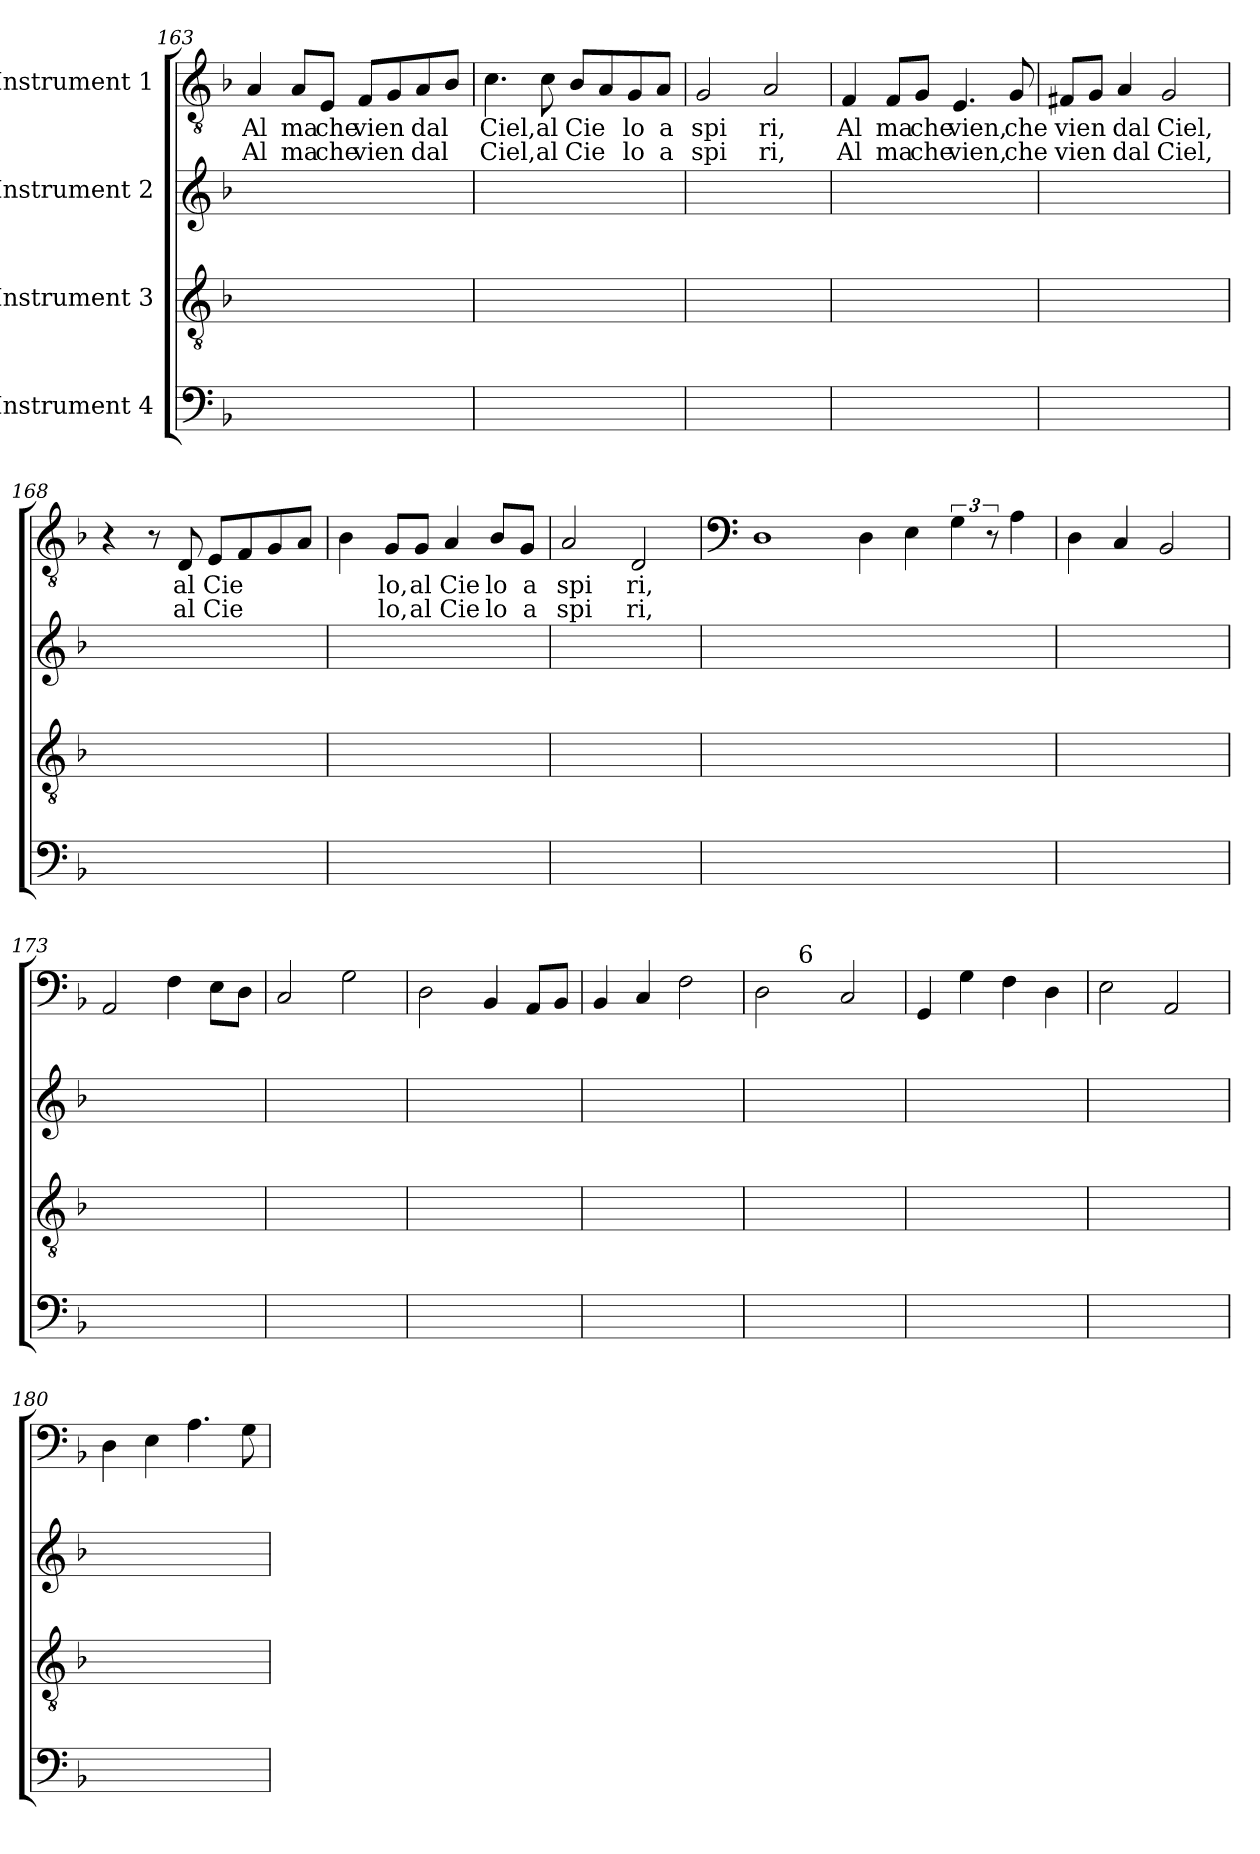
**kern	**kern	**kern	**kern	**text	**text
*part4	*part3	*part2	*part1	*part1	*part1
*staff4	*staff3	*staff2	*staff1	*staff1	*staff1
*I"Instrument 4	*I"Instrument 3	*I"Instrument 2	*I"Instrument 1	*	*
*clefF4	*clefGv2	*clefG2	*clefGv2	*	*
*k[b-]	*k[b-]	*k[b-]	*k[b-]	*	*
*F:	*F:	*F:	*F:	*	*
=163	=163	=163	=163	=163	=163
!	!	!	!	!LO:LY:b	!LO:LY:b
1ryy	1ryy	1ryy	4A/	Al	Al
!	!	!	!	!LO:LY:b	!LO:LY:b
.	.	.	8A/L	ma	ma
!	!	!	!	!LO:LY:b	!LO:LY:b
.	.	.	8E/J	che	che
!	!	!	!	!LO:LY:b	!LO:LY:b
.	.	.	8F/L	vien	vien
.	.	.	8G/	.	.
!	!	!	!	!LO:LY:b	!LO:LY:b
.	.	.	8A/	dal	dal
.	.	.	8B-/J	.	.
=164	=164	=164	=164	=164	=164
!	!	!	!	!LO:LY:b	!LO:LY:b
1ryy	1ryy	1ryy	4.c\	Ciel,	Ciel,
!	!	!	!	!LO:LY:b	!LO:LY:b
.	.	.	8c\	al	al
!	!	!	!	!LO:LY:b	!LO:LY:b
.	.	.	8B-/L	Cie	Cie
.	.	.	8A/	.	.
!	!	!	!	!LO:LY:b	!LO:LY:b
.	.	.	8G/	lo	lo
!	!	!	!	!LO:LY:b	!LO:LY:b
.	.	.	8A/J	a	a
=165	=165	=165	=165	=165	=165
!	!	!	!	!LO:LY:b	!LO:LY:b
1ryy	1ryy	1ryy	2G/	spi	spi
!	!	!	!	!LO:LY:b	!LO:LY:b
.	.	.	2A/	ri,	ri,
!!LO:PB:g=z
=166	=166	=166	=166	=166	=166
!	!	!	!	!LO:LY:b	!LO:LY:b
1ryy	1ryy	1ryy	4F/	Al	Al
!	!	!	!	!LO:LY:b	!LO:LY:b
.	.	.	8F/L	ma	ma
!	!	!	!	!LO:LY:b	!LO:LY:b
.	.	.	8G/J	che	che
!	!	!	!	!LO:LY:b	!LO:LY:b
.	.	.	4.E/	vien,	vien,
!	!	!	!	!LO:LY:b	!LO:LY:b
.	.	.	8G/	che	che
!!LO:LB:g=z
=167	=167	=167	=167	=167	=167
!	!	!	!	!LO:LY:b	!LO:LY:b
1ryy	1ryy	1ryy	8F#X/L	vien	vien
.	.	.	8G/J	.	.
!	!	!	!	!LO:LY:b	!LO:LY:b
.	.	.	4A/	dal	dal
!	!	!	!	!LO:LY:b	!LO:LY:b
.	.	.	2G/	Ciel,	Ciel,
=168	=168	=168	=168	=168	=168
1ryy	1ryy	1ryy	4r	.	.
.	.	.	8r	.	.
!	!	!	!	!LO:LY:b	!LO:LY:b
.	.	.	8D/	al	al
!	!	!	!	!LO:LY:b	!LO:LY:b
.	.	.	8E/L	Cie	Cie
.	.	.	8F/	.	.
.	.	.	8G/	.	.
.	.	.	8A/J	.	.
=169	=169	=169	=169	=169	=169
1ryy	1ryy	1ryy	4B-\	.	.
!	!	!	!	!LO:LY:b	!LO:LY:b
.	.	.	8G/L	lo,	lo,
!	!	!	!	!LO:LY:b	!LO:LY:b
.	.	.	8G/J	al	al
!	!	!	!	!LO:LY:b	!LO:LY:b
.	.	.	4A/	Cie	Cie
!	!	!	!	!LO:LY:b	!LO:LY:b
.	.	.	8B-/L	lo	lo
!	!	!	!	!LO:LY:b	!LO:LY:b
.	.	.	8G/J	a	a
=170	=170	=170	=170	=170	=170
!	!	!	!	!LO:LY:b	!LO:LY:b
1ryy	1ryy	1ryy	2A/	spi	spi
!	!	!	!	!LO:LY:b	!LO:LY:b
.	.	.	2D/	ri,	ri,
!!LO:PB:g=z
=171	=171	=171	=171	=171	=171
*	*	*	*clefF4	*	*
1ryy	1ryy	1ryy	1D	.	.
1ryy	1ryy	1ryy	4D<\	.	.
.	.	.	4E\	.	.
.	.	.	6G\	.	.
.	.	.	12r	.	.
.	.	.	4A\	.	.
=172	=172	=172	=172	=172	=172
1ryy	1ryy	1ryy	4D\	.	.
.	.	.	4C>/	.	.
.	.	.	2BB->/	.	.
=173	=173	=173	=173	=173	=173
1ryy	1ryy	1ryy	2AA/	.	.
.	.	.	4F\	.	.
.	.	.	8E\L	.	.
.	.	.	8D\J	.	.
=174	=174	=174	=174	=174	=174
1ryy	1ryy	1ryy	2C/	.	.
.	.	.	2G\	.	.
=175	=175	=175	=175	=175	=175
1ryy	1ryy	1ryy	2D\	.	.
.	.	.	4BB-/	.	.
.	.	.	8AA/L	.	.
.	.	.	8BB-/J	.	.
=176	=176	=176	=176	=176	=176
1ryy	1ryy	1ryy	4BB-/	.	.
.	.	.	4C/	.	.
.	.	.	2F\	.	.
!!LO:LB:g=z
=177	=177	=177	=177	=177	=177
*	*	*	*^	*	*
1ryy	1ryy	1ryy	2D\	4ryy	.	.
!	!	!	!	!LO:TX:a:t=6	!	!
.	.	.	.	2.ryy	.	.
.	.	.	2C/	.	.	.
*	*	*	*v	*v	*	*
=178	=178	=178	=178	=178	=178
1ryy	1ryy	1ryy	4GG/	.	.
.	.	.	4G\	.	.
.	.	.	4F\	.	.
.	.	.	4D\	.	.
=179	=179	=179	=179	=179	=179
1ryy	1ryy	1ryy	2E>\	.	.
.	.	.	2AA/	.	.
=180	=180	=180	=180	=180	=180
1ryy	1ryy	1ryy	4D\	.	.
.	.	.	4E\	.	.
.	.	.	4.A\	.	.
.	.	.	8G>\	.	.
=	=	=	=	=	=
*-	*-	*-	*-	*-	*-
